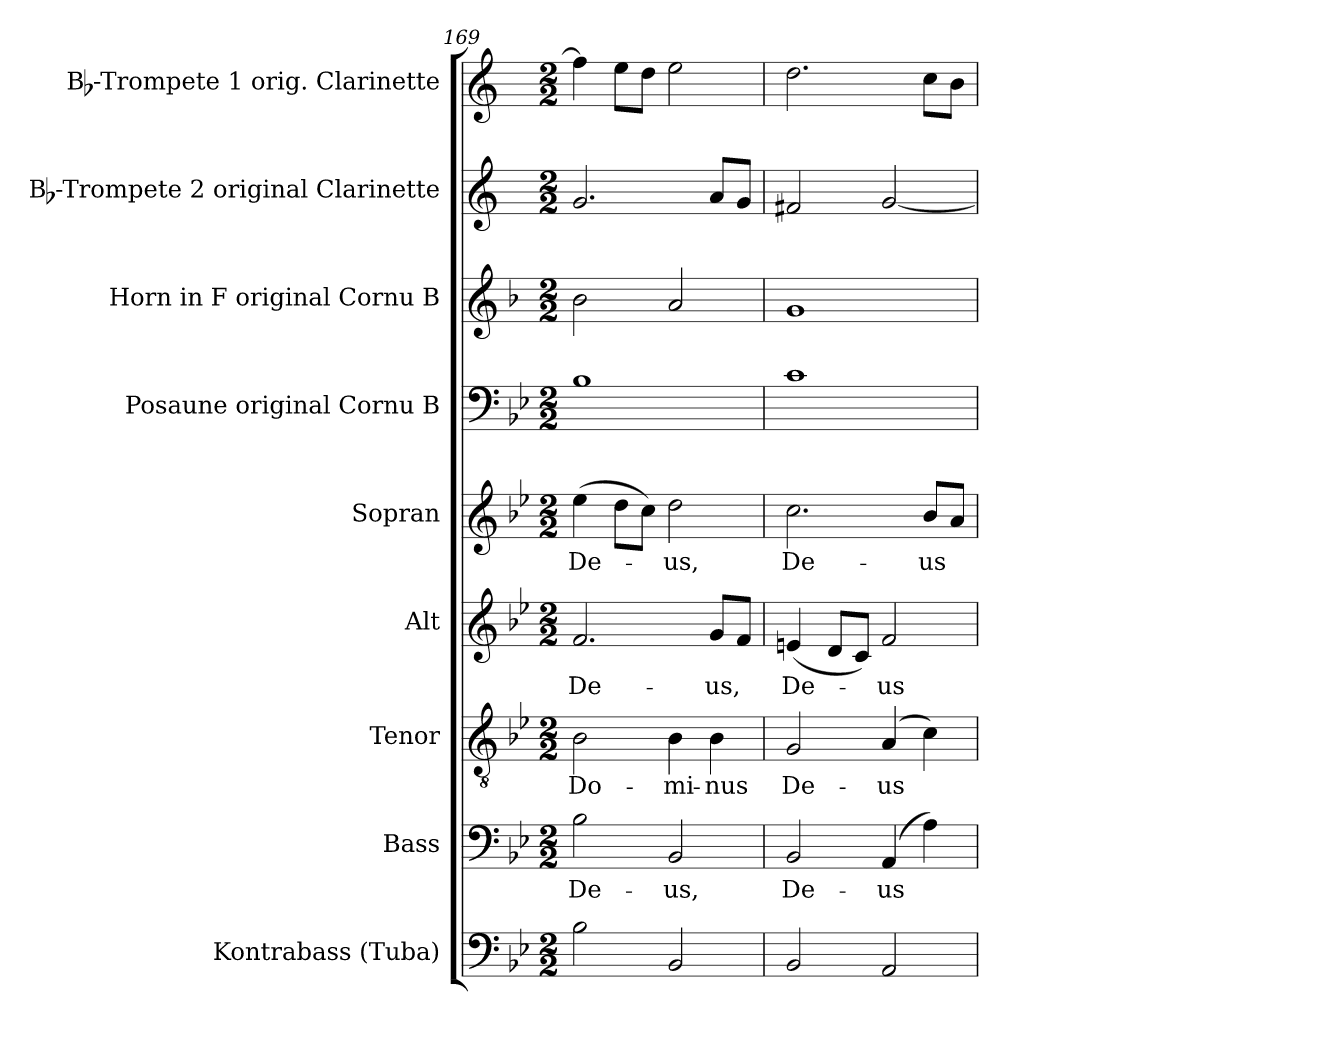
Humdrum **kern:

**kern	**kern	**text	**kern	**text	**kern	**text	**kern	**text	**kern	**kern	**kern	**kern
*part9	*part8	*part8	*part7	*part7	*part6	*part6	*part5	*part5	*part4	*part3	*part2	*part1
*staff9	*staff8	*staff8	*staff7	*staff7	*staff6	*staff6	*staff5	*staff5	*staff4	*staff3	*staff2	*staff1
*I"Kontrabass (Tuba)	*I"Bass	*	*I"Tenor	*	*I"Alt	*	*I"Sopran	*	*I"Posaune original Cornu B	*I"Horn in F original Cornu B	*I"Bb-Trompete 2 original Clarinette	*I"Bb-Trompete 1 orig. Clarinette
*I'Kb.	*I'B.	*	*I'T.	*	*I'A.	*	*I'S.	*	*I'Pos.	*I'Hrn.	*I'Bb Trp. 2	*I'Bb Trp. 1
*clefF4	*clefF4	*	*clefGv2	*	*clefG2	*	*clefG2	*	*clefF4	*clefG2	*clefG2	*clefG2
*ITrd7c12	*	*	*	*	*	*	*	*	*	*ITrd4c7	*ITrd1c2	*ITrd1c2
*k[b-e-]	*k[b-e-]	*	*k[b-e-]	*	*k[b-e-]	*	*k[b-e-]	*	*k[b-e-]	*k[b-e-]	*k[b-e-]	*k[b-e-]
*B-:	*B-:	*	*B-:	*	*B-:	*	*B-:	*	*B-:	*B-:	*B-:	*B-:
*M2/2	*M2/2	*	*M2/2	*	*M2/2	*	*M2/2	*	*M2/2	*M2/2	*M2/2	*M2/2
=169	=169	=169	=169	=169	=169	=169	=169	=169	=169	=169	=169	=169
!	!	!LO:LY:b	!	!LO:LY:b	!	!LO:LY:b	!	!LO:LY:b	!	!	!	!
2BB-\	2B-\	De-	2B-\	Do-	2.f/	De-	(>4ee-\	De-	1B-	2e-\	2.f/	4ee-\]
.	.	.	.	.	.	.	8dd\L	.	.	.	.	8dd\L
.	.	.	.	.	.	.	8cc\J)	.	.	.	.	8cc\J
!	!	!LO:LY:b	!	!LO:LY:b	!	!	!	!LO:LY:b	!	!	!	!
2BBB-/	2BB-/	-us,	4B-\	-mi-	.	.	2dd\	-us,	.	2d/	.	2dd\
!	!	!	!	!LO:LY:b	!	!LO:LY:b	!	!	!	!	!	!
.	.	.	4B-\	-nus	8g/L	-us,	.	.	.	.	8g/L	.
.	.	.	.	.	8f/J	.	.	.	.	.	8f/J	.
=170	=170	=170	=170	=170	=170	=170	=170	=170	=170	=170	=170	=170
!	!	!LO:LY:b	!	!LO:LY:b	!	!LO:LY:b	!	!LO:LY:b	!	!	!	!
2BBB-/	2BB-/	De-	2G/	De-	(<4en/	De-	2.cc\	De-	1c	1c	2en/	2.cc\
.	.	.	.	.	8d/L	.	.	.	.	.	.	.
.	.	.	.	.	8c/J)	.	.	.	.	.	.	.
!	!	!LO:LY:b	!	!LO:LY:b	!	!LO:LY:b	!	!	!	!	!	!
2AAA/	(4AA/	-us	(4A/	-us	2f/	-us	.	.	.	.	[2f/	.
!	!	!	!	!	!	!	!	!LO:LY:b	!	!	!	!
.	4A\)	.	4c\)	.	.	.	8b-/L	-us	.	.	.	8b-\L
.	.	.	.	.	.	.	8a/J	.	.	.	.	8a\J
=	=	=	=	=	=	=	=	=	=	=	=	=
*-	*-	*-	*-	*-	*-	*-	*-	*-	*-	*-	*-	*-
